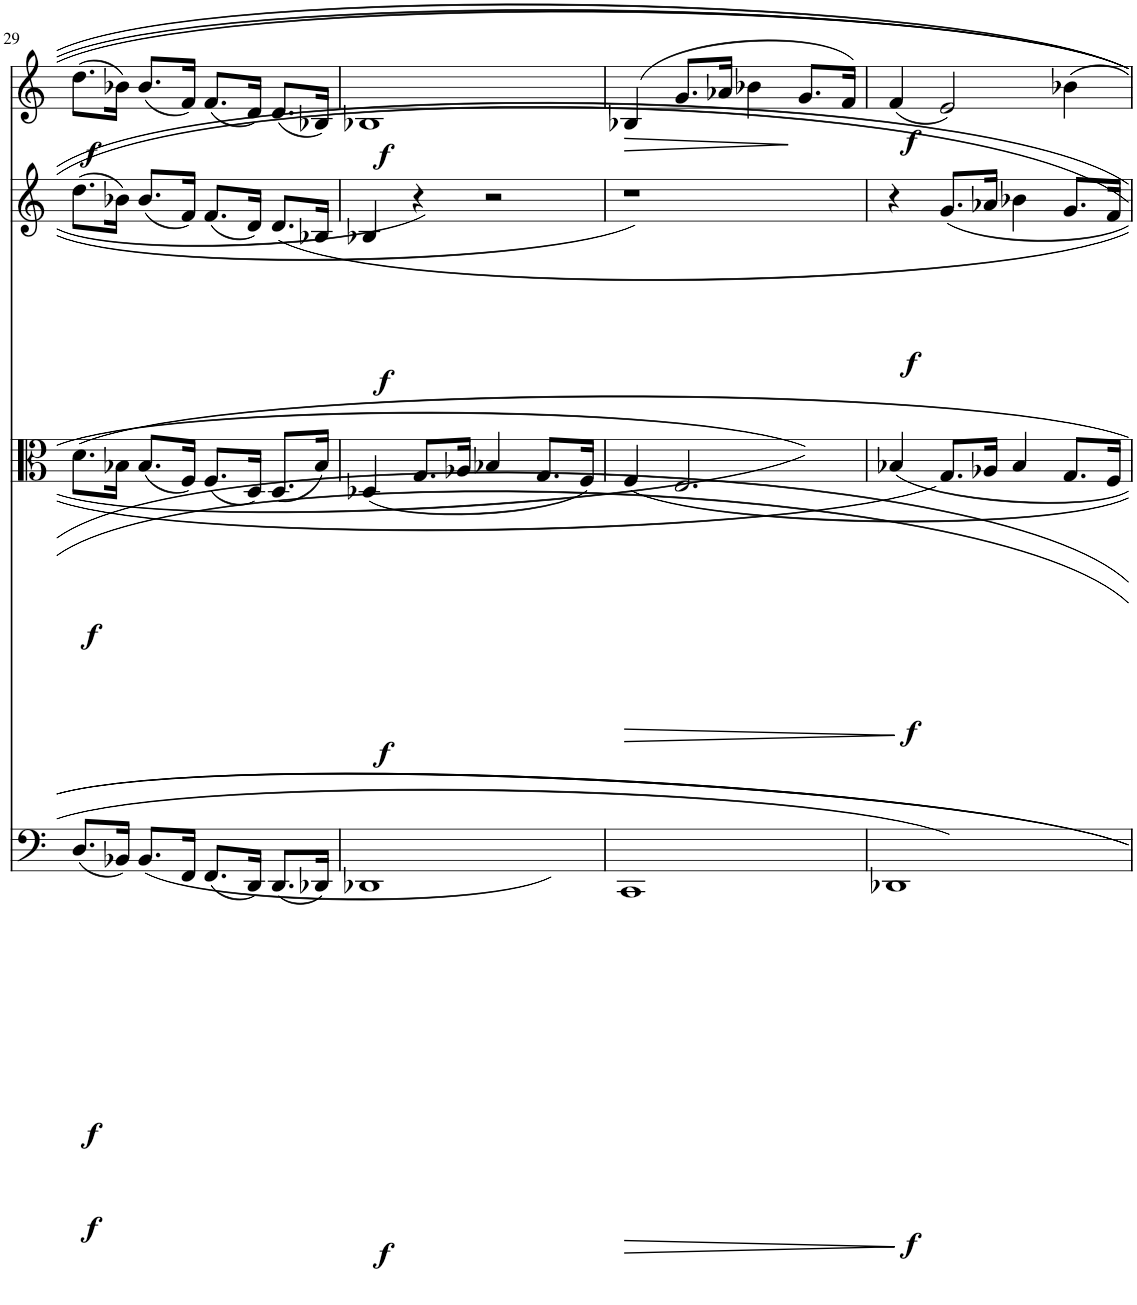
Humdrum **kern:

**kern	**dynam	**kern	**dynam	**kern	**dynam	**kern	**dynam
*part4	*part4	*part3	*part3	*part2	*part2	*part1	*part1
*staff4	*staff4	*staff3	*staff3	*staff2	*staff2	*staff1	*staff1
*I"Violoncello	*	*I"Viola	*	*I"Violin II	*	*I"Violin I	*
*I'Vc	*	*I'Vla	*	*I'Vln	*	*I'Vln	*
!!LO:PB:g=z
*clefF4	*	*clefC3	*	*clefG2	*	*clefG2	*
*k[]	*	*k[]	*	*k[]	*	*k[]	*
*M4/4	*	*M4/4	*	*M4/4	*	*M4/4	*
=29	=29	=29	=29	=29	=29	=29	=29
!	!LO:DY:b	!	!	!	!	!	!
!	!LO:DY:n=1:b	!	!LO:DY:b	!	!	!	!LO:DY:b
(8.D/L	f f	8.d\L	f	(8.dd\L	.	(8.dd\L	f
16BB-X/Jk)	.	(16B-X\Jk	.	16b-X\Jk)	.	16b-X\Jk)	.
8.BB-/L	.	(8.B-/L	.	(8.b-/L	.	(8.b-/L	.
16FF/Jk	.	16F/Jk)	.	16f/Jk)	.	16f/Jk)	.
(8.FF/L	.	(8.F/L	.	(8.f/L	.	(8.f/L	.
16DD/Jk)	.	16D/Jk)	.	16d/Jk)	.	16d/Jk)	.
(8.DD/L	.	(8.D/L	.	8.d/L	.	(8.d/L	.
16DD-X/Jk)	.	16B-/Jk)	.	16B-X/Jk	.	16B-X/Jk)	.
=30	=30	=30	=30	=30	=30	=30	=30
!	!LO:DY:b	!	!LO:DY:b	!	!LO:DY:b	!	!LO:DY:b
1DD-X	f	(4D-X/	f	4B-X/	f	1B-X	f
.	.	8.G/L	.	4r	.	.	.
.	.	16A-X/Jk	.	.	.	.	.
.	.	4B-X/	.	2r	.	.	.
.	.	8.G/L	.	.	.	.	.
.	.	16F/Jk)	.	.	.	.	.
=31	=31	=31	=31	=31	=31	=31	=31
!	!LO:HP:b	!	!LO:HP:b	!	!	!	!LO:HP:b
1CC	>	4F/	>	1r	.	(4B-X/	>
.	.	2.E/	.	.	.	8.g/L	.
.	.	.	.	.	.	16a-X/Jk	.
.	.	.	.	.	.	4b-X\	.
.	.	.	.	.	.	8.g/L	]
.	.	.	.	.	.	16f/Jk)	.
.	]	.	]	.	.	.	.
=32	=32	=32	=32	=32	=32	=32	=32
!	!LO:DY:b	!	!LO:DY:b	!	!LO:DY:b	!	!LO:DY:b
1DD-X	f	4B-X/)	f	4r	f	(4f/	f
.	.	8.G/L	.	8.g/L	.	2e/)	.
.	.	16A-X/Jk	.	16a-X/Jk	.	.	.
.	.	4B-/	.	4b-X\	.	.	.
.	.	8.G/L	.	8.g/L	.	4b-X\	.
.	.	16F/Jk	.	16f/Jk	.	.	.
=	=	=	=	=	=	=	=
*-	*-	*-	*-	*-	*-	*-	*-
